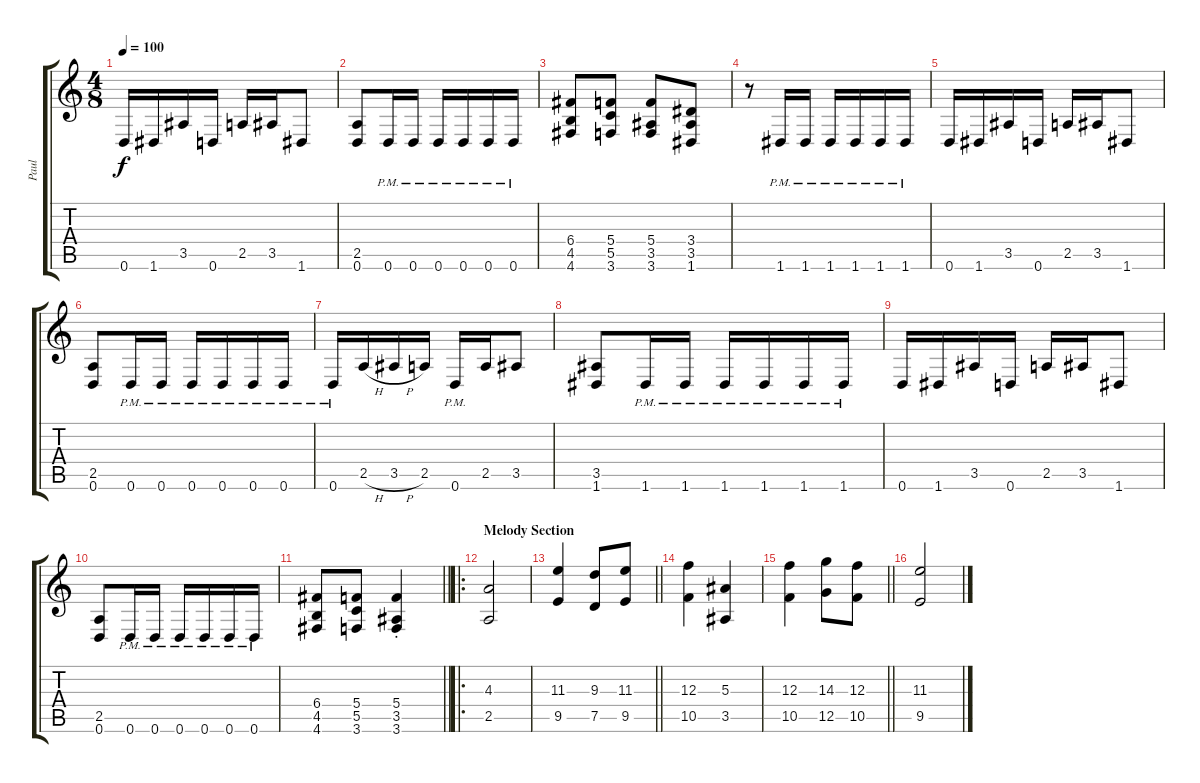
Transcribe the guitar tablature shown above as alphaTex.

\track ("Paul" "Paul") {instrument distortionguitar}
\staff {score tabs}
\tuning (D4 A3 F3 C3 G2 D2) {hide}
\ts (4 8)
\tempo 100
\clef g2
\ks c
0.6.16{dy f} 1.6.16 3.5.16 0.6.16 2.5.16 3.5.16 1.6.8 |
(2.5 0.6).8 0.6{pm}.16 0.6{pm}.16 0.6{pm}.16 0.6{pm}.16 0.6{pm}.16 0.6{pm}.16 |
(6.4 4.5 4.6).8 (5.4 5.5 3.6).8 (5.4 3.5 3.6).8 (3.4 3.5 1.6).8 |
r.8 1.6{pm}.16 1.6{pm}.16 1.6{pm}.16 1.6{pm}.16 1.6{pm}.16 1.6{pm}.16 |
0.6.16 1.6.16 3.5.16 0.6.16 2.5.16 3.5.16 1.6.8 |
(2.5 0.6).8 0.6{pm}.16 0.6{pm}.16 0.6{pm}.16 0.6{pm}.16 0.6{pm}.16 0.6{pm}.16 |
0.6{pm}.16 2.5{h}.16 3.5{h}.16 2.5.16 0.6{pm}.16 2.5.16 3.5.8 |
(3.5 1.6).8 1.6{pm}.16 1.6{pm}.16 1.6{pm}.16 1.6{pm}.16 1.6{pm}.16 1.6{pm}.16 |
0.6.16 1.6.16 3.5.16 0.6.16 2.5.16 3.5.16 1.6.8 |
(2.5 0.6).8 0.6{pm}.16 0.6{pm}.16 0.6{pm}.16 0.6{pm}.16 0.6{pm}.16 0.6{pm}.16 |
\barLineRight lightlight
(6.4 4.5 4.6).8 (5.4 5.5 3.6).8 (5.4{st} 3.5{st} 3.6{st}).4 |
\ro
\section ("" "Melody Section")
(4.3 2.5).2 |
\barLineRight lightlight
(11.3 9.5).4 (9.3 7.5).8 (11.3 9.5).8 |
(12.3 10.5).4 (5.3 3.5).4 |
\barLineRight lightlight
(12.3 10.5).4 (14.3 12.5).8 (12.3 10.5).8 |
(11.3 9.5).2
